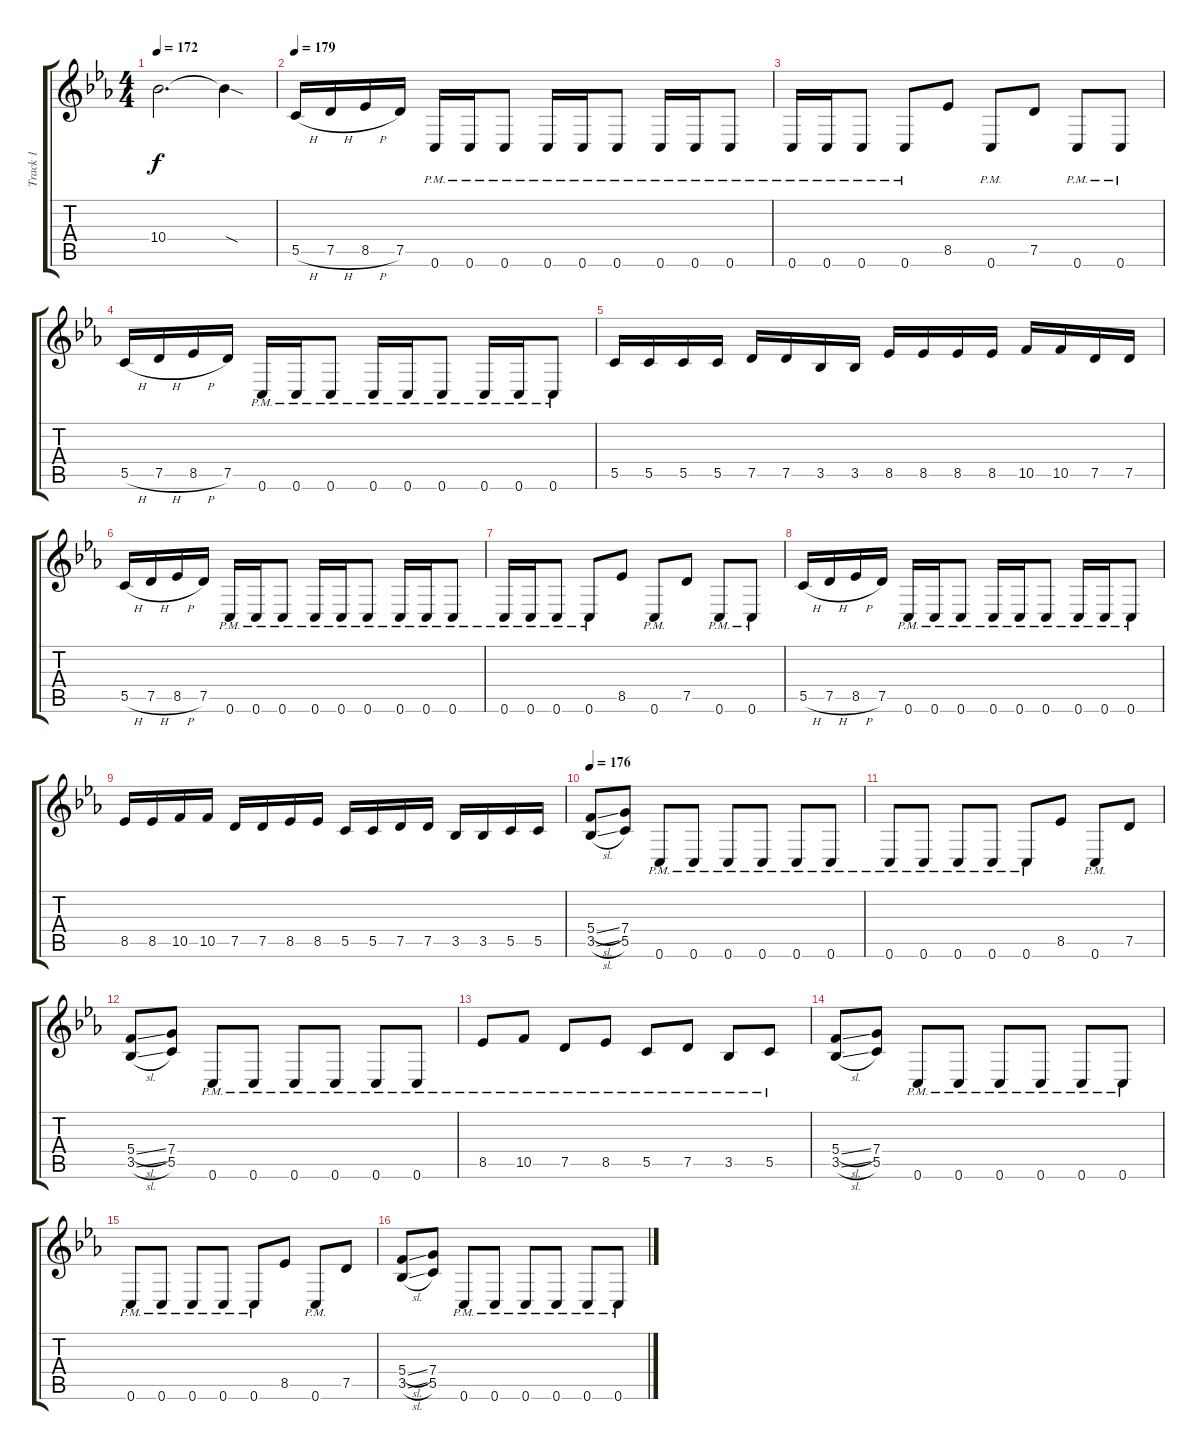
\track ("Track 1" "Track 1") {instrument distortionguitar}
\staff {score tabs}
\tuning (D4 A3 F3 C3 G2 C2) {hide}
\ts (4 4)
\tempo 172
\clef g2
\ks eb
10.4{t}.2{d dy f} 10.4{sod t}.4 |
\tempo 179
5.5{h}.16 7.5{h}.16 8.5{h}.16 7.5.16 0.6{pm}.16 0.6{pm}.16 0.6{pm}.8 0.6{pm}.16 0.6{pm}.16 0.6{pm}.8 0.6{pm}.16 0.6{pm}.16 0.6{pm}.8 |
0.6{pm}.16 0.6{pm}.16 0.6{pm}.8 0.6{pm}.8 8.5.8 0.6{pm}.8 7.5.8 0.6{pm}.8 0.6{pm}.8 |
5.5{h}.16 7.5{h}.16 8.5{h}.16 7.5.16 0.6{pm}.16 0.6{pm}.16 0.6{pm}.8 0.6{pm}.16 0.6{pm}.16 0.6{pm}.8 0.6{pm}.16 0.6{pm}.16 0.6{pm}.8 |
5.5.16 5.5.16 5.5.16 5.5.16 7.5.16 7.5.16 3.5.16 3.5.16 8.5.16 8.5.16 8.5.16 8.5.16 10.5.16 10.5.16 7.5.16 7.5.16 |
5.5{h}.16 7.5{h}.16 8.5{h}.16 7.5.16 0.6{pm}.16 0.6{pm}.16 0.6{pm}.8 0.6{pm}.16 0.6{pm}.16 0.6{pm}.8 0.6{pm}.16 0.6{pm}.16 0.6{pm}.8 |
0.6{pm}.16 0.6{pm}.16 0.6{pm}.8 0.6{pm}.8 8.5.8 0.6{pm}.8 7.5.8 0.6{pm}.8 0.6{pm}.8 |
5.5{h}.16 7.5{h}.16 8.5{h}.16 7.5.16 0.6{pm}.16 0.6{pm}.16 0.6{pm}.8 0.6{pm}.16 0.6{pm}.16 0.6{pm}.8 0.6{pm}.16 0.6{pm}.16 0.6{pm}.8 |
8.5.16 8.5.16 10.5.16 10.5.16 7.5.16 7.5.16 8.5.16 8.5.16 5.5.16 5.5.16 7.5.16 7.5.16 3.5.16 3.5.16 5.5.16 5.5.16 |
\tempo 176
(5.4{sl} 3.5{sl}).8 (7.4 5.5).8 0.6{pm}.8 0.6{pm}.8 0.6{pm}.8 0.6{pm}.8 0.6{pm}.8 0.6{pm}.8 |
0.6{pm}.8 0.6{pm}.8 0.6{pm}.8 0.6{pm}.8 0.6{pm}.8 8.5.8 0.6{pm}.8 7.5.8 |
(5.4{sl} 3.5{sl}).8 (7.4 5.5).8 0.6{pm}.8 0.6{pm}.8 0.6{pm}.8 0.6{pm}.8 0.6{pm}.8 0.6{pm}.8 |
8.5{pm}.8 10.5{pm}.8 7.5{pm}.8 8.5{pm}.8 5.5{pm}.8 7.5{pm}.8 3.5{pm}.8 5.5{pm}.8 |
(5.4{sl} 3.5{sl}).8 (7.4 5.5).8 0.6{pm}.8 0.6{pm}.8 0.6{pm}.8 0.6{pm}.8 0.6{pm}.8 0.6{pm}.8 |
0.6{pm}.8 0.6{pm}.8 0.6{pm}.8 0.6{pm}.8 0.6{pm}.8 8.5.8 0.6{pm}.8 7.5.8 |
(5.4{sl} 3.5{sl}).8 (7.4 5.5).8 0.6{pm}.8 0.6{pm}.8 0.6{pm}.8 0.6{pm}.8 0.6{pm}.8 0.6{pm}.8
